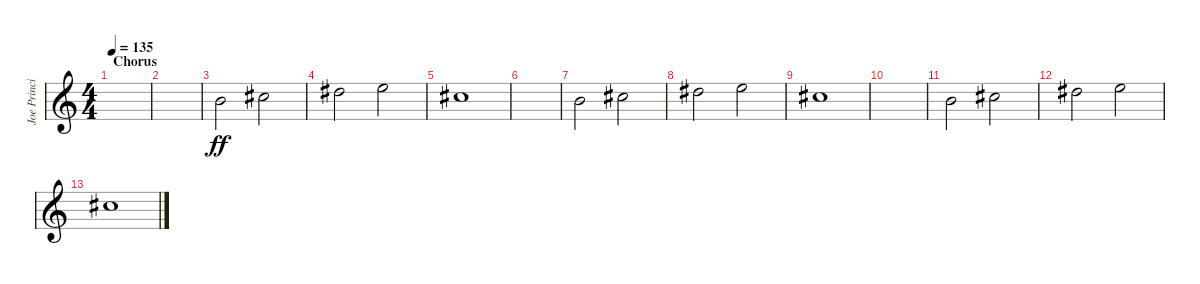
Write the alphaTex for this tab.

\track ("Joe Principe - Vocals" "Joe Princi") {instrument distortionguitar}
\staff {score}
\tuning (E4 B3 G3 D3 A2 E2) {hide}
\ts (4 4)
\section ("" "Chorus")
\tempo 135
\clef g2
\ks c
|
|
4.3.2{dy ff} 6.3.2 |
8.3.2 9.3.2 |
6.3.1 |
|
4.3.2 6.3.2 |
8.3.2 9.3.2 |
6.3.1 |
|
4.3.2 6.3.2 |
8.3.2 9.3.2 |
6.3.1
